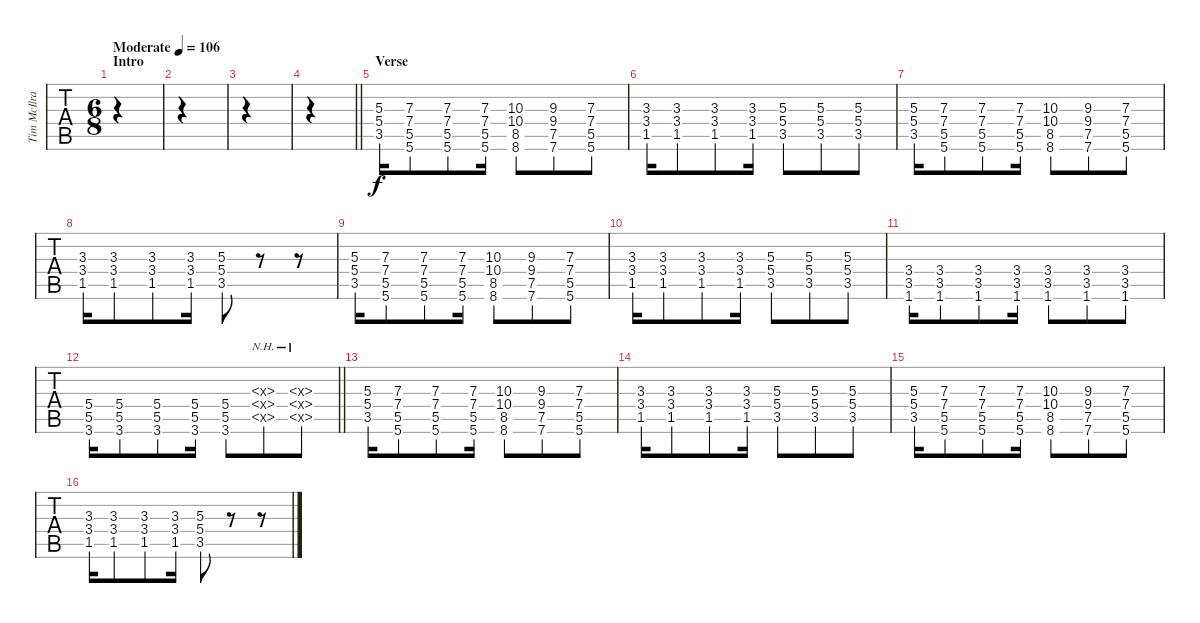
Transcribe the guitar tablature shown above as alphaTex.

\track ("Tim McIlrath - Guitar One" "Tim McIlra") {instrument distortionguitar}
\staff {tabs}
\tuning (Eb4 Bb3 Gb3 Db3 Ab2 Eb2) {hide}
\ts (6 8)
\section ("" "Intro")
\tempo (106 "Moderate")
\clef g2
\ks c
|
|
|
\barLineRight lightlight
|
\section ("" "Verse")
(5.3 5.4 3.5).16 (7.3 7.4 5.5 5.6).8 (7.3 7.4 5.5 5.6).8 (7.3 7.4 5.5 5.6).16 (10.3 10.4 8.5 8.6).8 (9.3 9.4 7.5 7.6).8 (7.3 7.4 5.5 5.6).8 |
(3.3 3.4 1.5).16 (3.3 3.4 1.5).8 (3.3 3.4 1.5).8 (3.3 3.4 1.5).16 (5.3 5.4 3.5).8 (5.3 5.4 3.5).8 (5.3 5.4 3.5).8 |
(5.3 5.4 3.5).16 (7.3 7.4 5.5 5.6).8 (7.3 7.4 5.5 5.6).8 (7.3 7.4 5.5 5.6).16 (10.3 10.4 8.5 8.6).8 (9.3 9.4 7.5 7.6).8 (7.3 7.4 5.5 5.6).8 |
(3.3 3.4 1.5).16 (3.3 3.4 1.5).8 (3.3 3.4 1.5).8 (3.3 3.4 1.5).16 (5.3 5.4 3.5).8 r.8 r.8 |
(5.3 5.4 3.5).16 (7.3 7.4 5.5 5.6).8 (7.3 7.4 5.5 5.6).8 (7.3 7.4 5.5 5.6).16 (10.3 10.4 8.5 8.6).8 (9.3 9.4 7.5 7.6).8 (7.3 7.4 5.5 5.6).8 |
(3.3 3.4 1.5).16 (3.3 3.4 1.5).8 (3.3 3.4 1.5).8 (3.3 3.4 1.5).16 (5.3 5.4 3.5).8 (5.3 5.4 3.5).8 (5.3 5.4 3.5).8 |
(3.4 3.5 1.6).16 (3.4 3.5 1.6).8 (3.4 3.5 1.6).8 (3.4 3.5 1.6).16 (3.4 3.5 1.6).8 (3.4 3.5 1.6).8 (3.4 3.5 1.6).8 |
\barLineRight lightlight
(5.4 5.5 3.6).16 (5.4 5.5 3.6).8 (5.4 5.5 3.6).8 (5.4 5.5 3.6).16 (5.4 5.5 3.6).8 (12.3{nh x} 12.4{nh x} 12.5{nh x}).8 (12.3{nh x} 12.4{nh x} 12.5{nh x}).8 |
(5.3 5.4 3.5).16 (7.3 7.4 5.5 5.6).8 (7.3 7.4 5.5 5.6).8 (7.3 7.4 5.5 5.6).16 (10.3 10.4 8.5 8.6).8 (9.3 9.4 7.5 7.6).8 (7.3 7.4 5.5 5.6).8 |
(3.3 3.4 1.5).16 (3.3 3.4 1.5).8 (3.3 3.4 1.5).8 (3.3 3.4 1.5).16 (5.3 5.4 3.5).8 (5.3 5.4 3.5).8 (5.3 5.4 3.5).8 |
(5.3 5.4 3.5).16 (7.3 7.4 5.5 5.6).8 (7.3 7.4 5.5 5.6).8 (7.3 7.4 5.5 5.6).16 (10.3 10.4 8.5 8.6).8 (9.3 9.4 7.5 7.6).8 (7.3 7.4 5.5 5.6).8 |
(3.3 3.4 1.5).16 (3.3 3.4 1.5).8 (3.3 3.4 1.5).8 (3.3 3.4 1.5).16 (5.3 5.4 3.5).8 r.8 r.8
